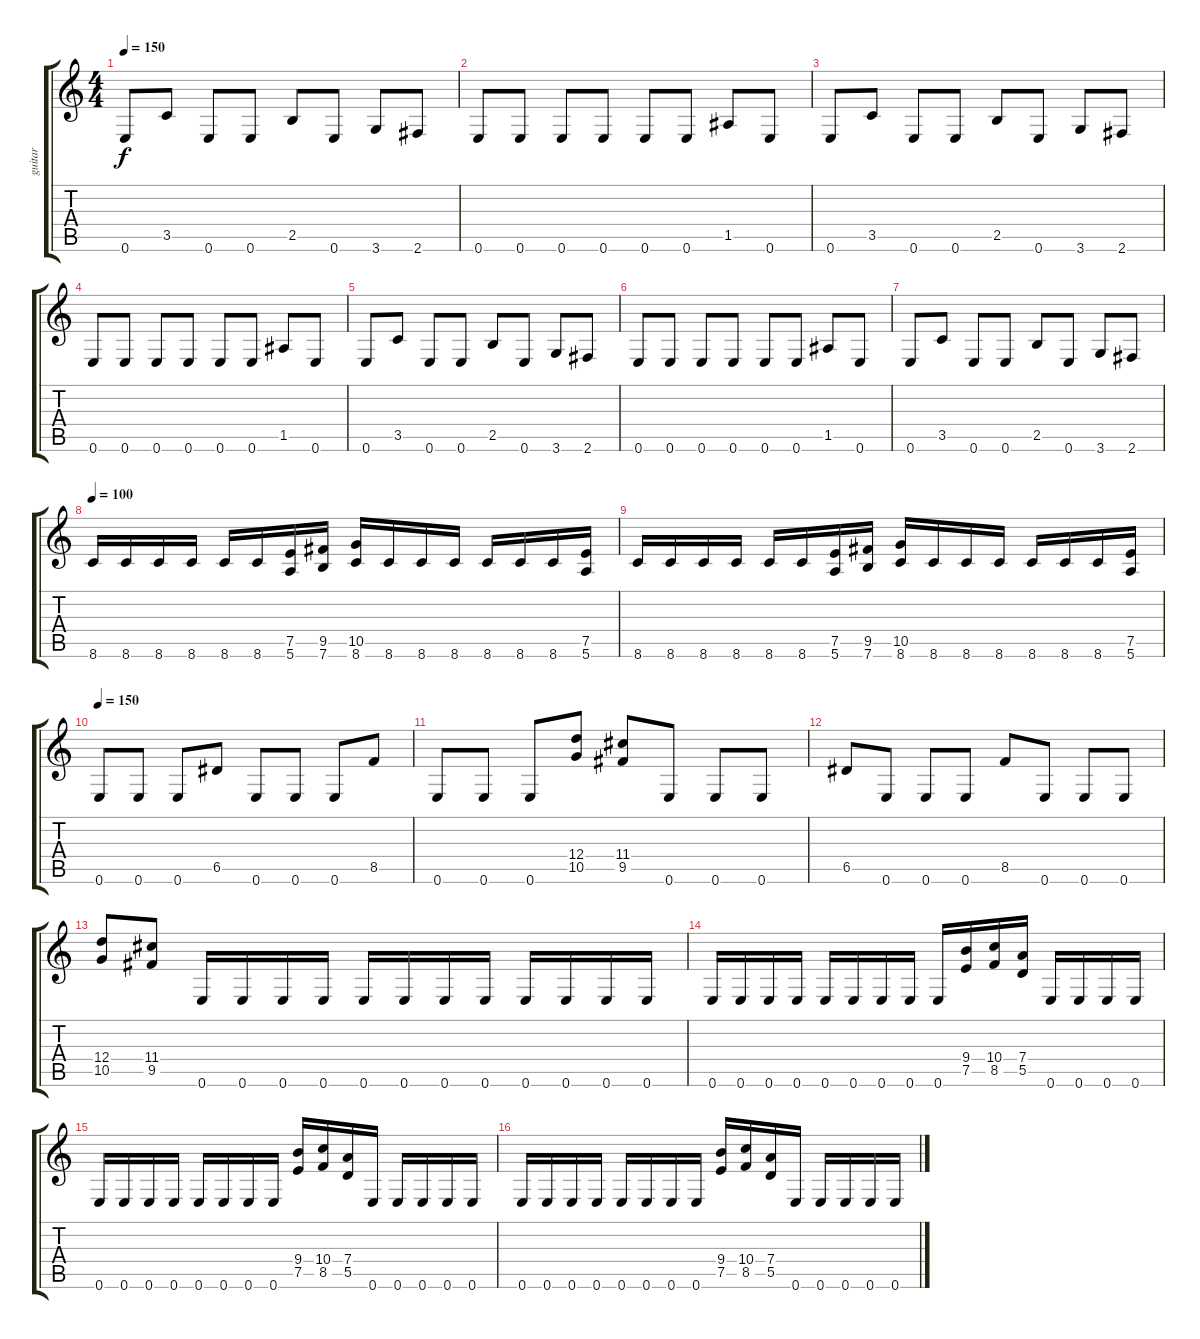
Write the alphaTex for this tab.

\track ("guitar" "guitar") {instrument distortionguitar}
\staff {score tabs}
\tuning (E4 B3 G3 D3 A2 E2) {hide}
\ts (4 4)
\tempo 150
\clef g2
\ks c
0.6.8{dy f} 3.5.8 0.6.8 0.6.8 2.5.8 0.6.8 3.6.8 2.6.8 |
0.6.8 0.6.8 0.6.8 0.6.8 0.6.8 0.6.8 1.5.8 0.6.8 |
0.6.8 3.5.8 0.6.8 0.6.8 2.5.8 0.6.8 3.6.8 2.6.8 |
0.6.8 0.6.8 0.6.8 0.6.8 0.6.8 0.6.8 1.5.8 0.6.8 |
0.6.8 3.5.8 0.6.8 0.6.8 2.5.8 0.6.8 3.6.8 2.6.8 |
0.6.8 0.6.8 0.6.8 0.6.8 0.6.8 0.6.8 1.5.8 0.6.8 |
0.6.8 3.5.8 0.6.8 0.6.8 2.5.8 0.6.8 3.6.8 2.6.8 |
\tempo 100
8.6.16 8.6.16 8.6.16 8.6.16 8.6.16 8.6.16 (7.5 5.6).16 (9.5 7.6).16 (10.5 8.6).16 8.6.16 8.6.16 8.6.16 8.6.16 8.6.16 8.6.16 (7.5 5.6).16 |
8.6.16 8.6.16 8.6.16 8.6.16 8.6.16 8.6.16 (7.5 5.6).16 (9.5 7.6).16 (10.5 8.6).16 8.6.16 8.6.16 8.6.16 8.6.16 8.6.16 8.6.16 (7.5 5.6).16 |
\tempo 150
0.6.8 0.6.8 0.6.8 6.5.8 0.6.8 0.6.8 0.6.8 8.5.8 |
0.6.8 0.6.8 0.6.8 (12.4 10.5).8 (11.4 9.5).8 0.6.8 0.6.8 0.6.8 |
6.5.8 0.6.8 0.6.8 0.6.8 8.5.8 0.6.8 0.6.8 0.6.8 |
(12.4 10.5).8 (11.4 9.5).8 0.6.16 0.6.16 0.6.16 0.6.16 0.6.16 0.6.16 0.6.16 0.6.16 0.6.16 0.6.16 0.6.16 0.6.16 |
0.6.16 0.6.16 0.6.16 0.6.16 0.6.16 0.6.16 0.6.16 0.6.16 0.6.16 (9.4 7.5).16 (10.4 8.5).16 (7.4 5.5).16 0.6.16 0.6.16 0.6.16 0.6.16 |
0.6.16 0.6.16 0.6.16 0.6.16 0.6.16 0.6.16 0.6.16 0.6.16 (9.4 7.5).16 (10.4 8.5).16 (7.4 5.5).16 0.6.16 0.6.16 0.6.16 0.6.16 0.6.16 |
0.6.16 0.6.16 0.6.16 0.6.16 0.6.16 0.6.16 0.6.16 0.6.16 (9.4 7.5).16 (10.4 8.5).16 (7.4 5.5).16 0.6.16 0.6.16 0.6.16 0.6.16 0.6.16
